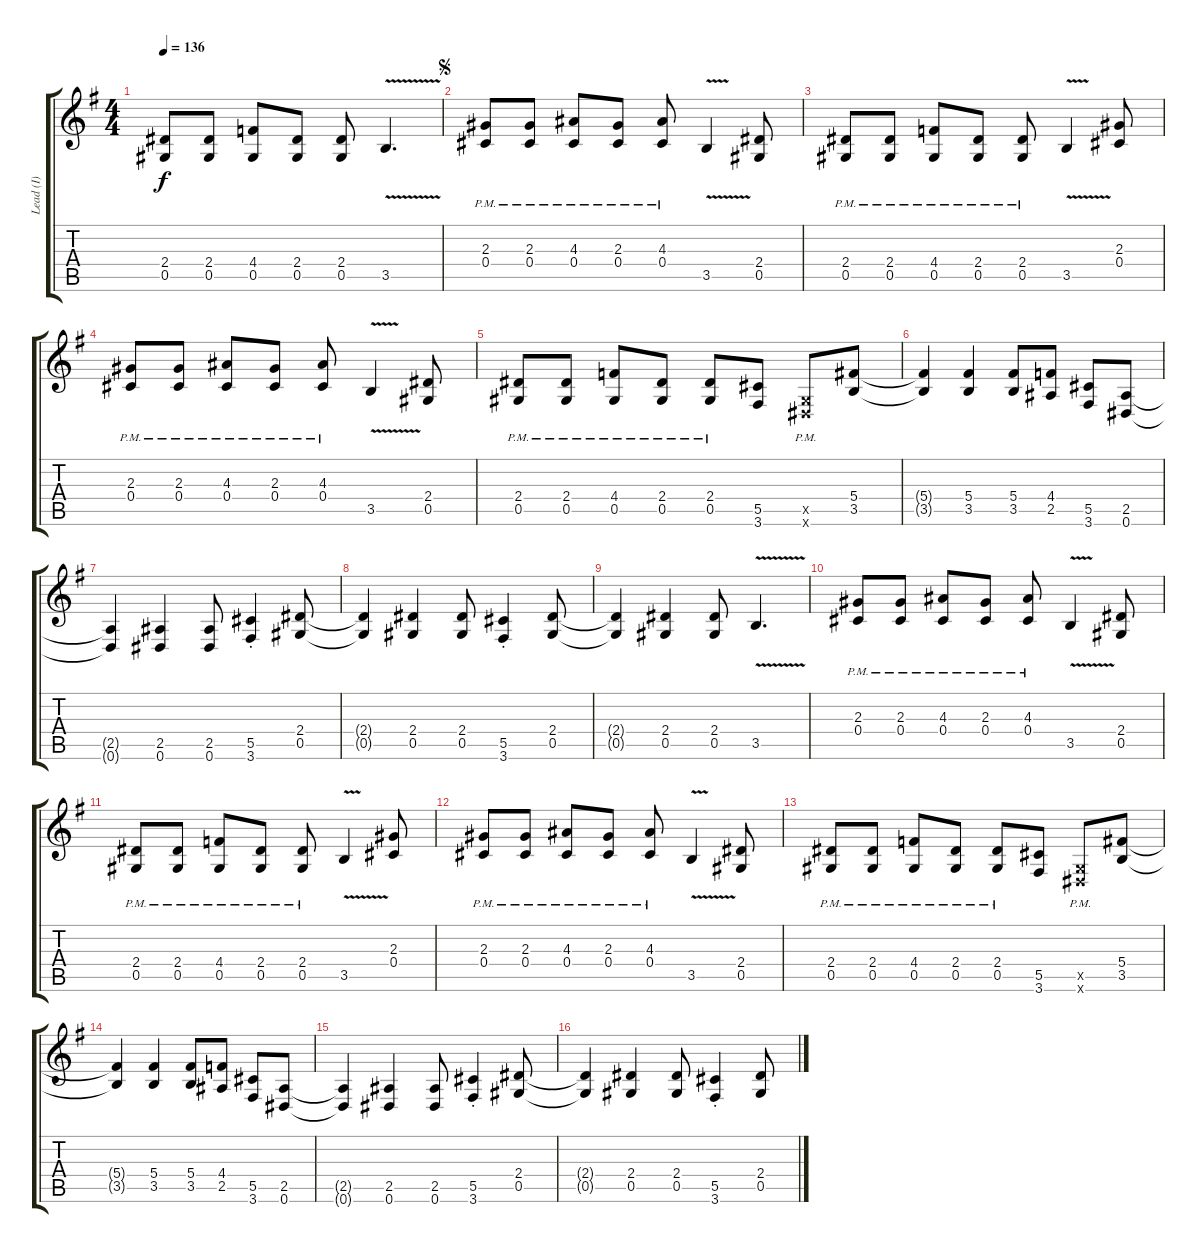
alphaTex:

\track ("Lead (I)" "Lead (I)") {instrument distortionguitar}
\staff {score tabs}
\tuning (Eb4 Bb3 Gb3 Db3 Ab2 Eb2) {hide}
\ts (4 4)
\tempo 136
\clef g2
\ks g
(2.4{t} 0.5{t}).8{dy f} (2.4 0.5).8 (4.4 0.5).8 (2.4 0.5).8 (2.4 0.5).8 3.5{v}.4{d} |
\jump segno
(2.3{pm} 0.4{pm}).8 (2.3{pm} 0.4{pm}).8 (4.3{pm} 0.4{pm}).8 (2.3{pm} 0.4{pm}).8 (4.3{pm} 0.4{pm}).8 3.5{v}.4 (2.4 0.5).8 |
(2.4{pm} 0.5{pm}).8 (2.4{pm} 0.5{pm}).8 (4.4{pm} 0.5{pm}).8 (2.4{pm} 0.5{pm}).8 (2.4{pm} 0.5{pm}).8 3.5{v}.4 (2.3 0.4).8 |
(2.3{pm} 0.4{pm}).8 (2.3{pm} 0.4{pm}).8 (4.3{pm} 0.4{pm}).8 (2.3{pm} 0.4{pm}).8 (4.3{pm} 0.4{pm}).8 3.5{v}.4 (2.4 0.5).8 |
(2.4{pm} 0.5{pm}).8 (2.4{pm} 0.5{pm}).8 (4.4{pm} 0.5{pm}).8 (2.4{pm} 0.5{pm}).8 (2.4{pm} 0.5{pm}).8 (5.5 3.6).8 (0.5{pm x} 0.6{pm x}).8 (5.4 3.5).8 |
(5.4{t} 3.5{t}).4 (5.4 3.5).4 (5.4 3.5).8 (4.4 2.5).8 (5.5 3.6).8 (2.5 0.6).8 |
(2.5{t} 0.6{t}).4 (2.5 0.6).4 (2.5 0.6).8 (5.5{st} 3.6{st}).4 (2.4 0.5).8 |
(2.4{t} 0.5{t}).4 (2.4 0.5).4 (2.4 0.5).8 (5.5{st} 3.6{st}).4 (2.4 0.5).8 |
(2.4{t} 0.5{t}).4 (2.4 0.5).4 (2.4 0.5).8 3.5{v}.4{d} |
(2.3{pm} 0.4{pm}).8 (2.3{pm} 0.4{pm}).8 (4.3{pm} 0.4{pm}).8 (2.3{pm} 0.4{pm}).8 (4.3{pm} 0.4{pm}).8 3.5{v}.4 (2.4 0.5).8 |
(2.4{pm} 0.5{pm}).8 (2.4{pm} 0.5{pm}).8 (4.4{pm} 0.5{pm}).8 (2.4{pm} 0.5{pm}).8 (2.4{pm} 0.5{pm}).8 3.5{v}.4 (2.3 0.4).8 |
(2.3{pm} 0.4{pm}).8 (2.3{pm} 0.4{pm}).8 (4.3{pm} 0.4{pm}).8 (2.3{pm} 0.4{pm}).8 (4.3{pm} 0.4{pm}).8 3.5{v}.4 (2.4 0.5).8 |
(2.4{pm} 0.5{pm}).8 (2.4{pm} 0.5{pm}).8 (4.4{pm} 0.5{pm}).8 (2.4{pm} 0.5{pm}).8 (2.4{pm} 0.5{pm}).8 (5.5 3.6).8 (0.5{pm x} 0.6{pm x}).8 (5.4 3.5).8 |
(5.4{t} 3.5{t}).4 (5.4 3.5).4 (5.4 3.5).8 (4.4 2.5).8 (5.5 3.6).8 (2.5 0.6).8 |
(2.5{t} 0.6{t}).4 (2.5 0.6).4 (2.5 0.6).8 (5.5{st} 3.6{st}).4 (2.4 0.5).8 |
(2.4{t} 0.5{t}).4 (2.4 0.5).4 (2.4 0.5).8 (5.5{st} 3.6{st}).4 (2.4 0.5).8
